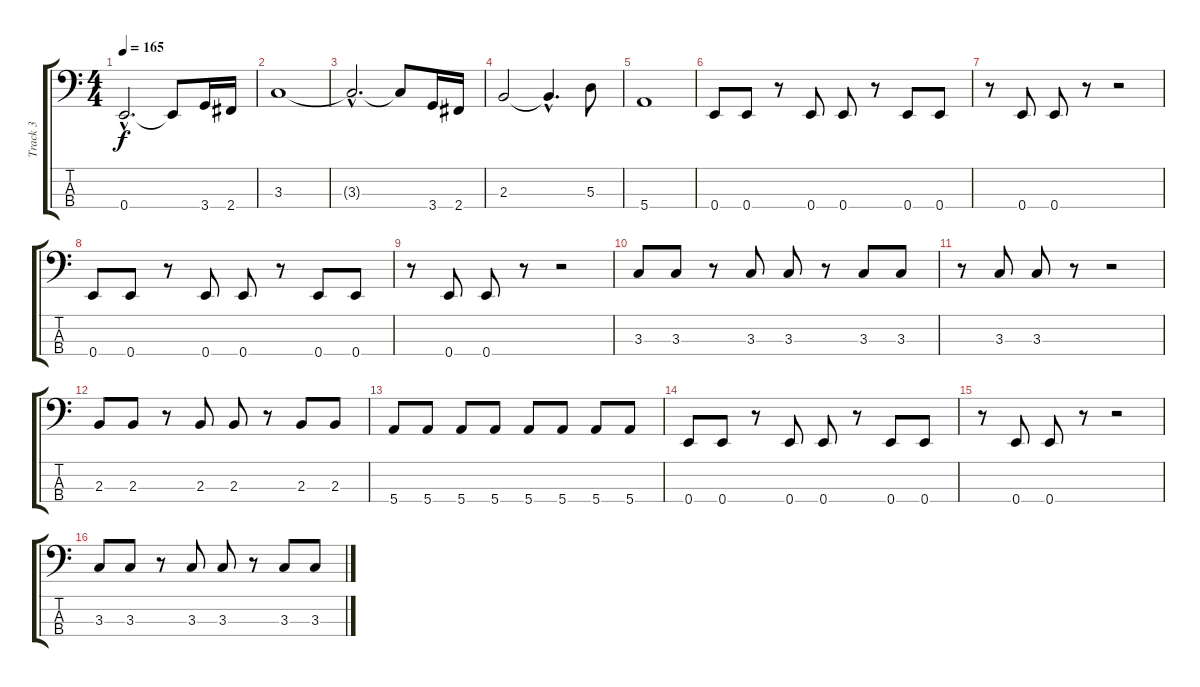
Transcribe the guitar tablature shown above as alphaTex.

\track ("Track 3" "Track 3") {instrument electricbassfinger}
\staff {score tabs}
\tuning (G2 D2 A1 E1) {hide}
\ts (4 4)
\tempo 165
\clef f4
\ks c
0.4{hac t}.2{d dy f} 0.4{t}.8 3.4.16 2.4.16 |
3.3.1 |
3.3{hac t}.2{d} 3.3{t}.8 3.4.16 2.4.16 |
2.3.2 2.3{hac t}.4{d} 5.3.8 |
5.4.1 |
0.4.8 0.4.8 r.8 0.4.8 0.4.8 r.8 0.4.8 0.4.8 |
r.8 0.4.8 0.4.8 r.8 r.2 |
0.4.8 0.4.8 r.8 0.4.8 0.4.8 r.8 0.4.8 0.4.8 |
r.8 0.4.8 0.4.8 r.8 r.2 |
3.3.8 3.3.8 r.8 3.3.8 3.3.8 r.8 3.3.8 3.3.8 |
r.8 3.3.8 3.3.8 r.8 r.2 |
2.3.8 2.3.8 r.8 2.3.8 2.3.8 r.8 2.3.8 2.3.8 |
5.4.8 5.4.8 5.4.8 5.4.8 5.4.8 5.4.8 5.4.8 5.4.8 |
0.4.8 0.4.8 r.8 0.4.8 0.4.8 r.8 0.4.8 0.4.8 |
r.8 0.4.8 0.4.8 r.8 r.2 |
3.3.8 3.3.8 r.8 3.3.8 3.3.8 r.8 3.3.8 3.3.8
